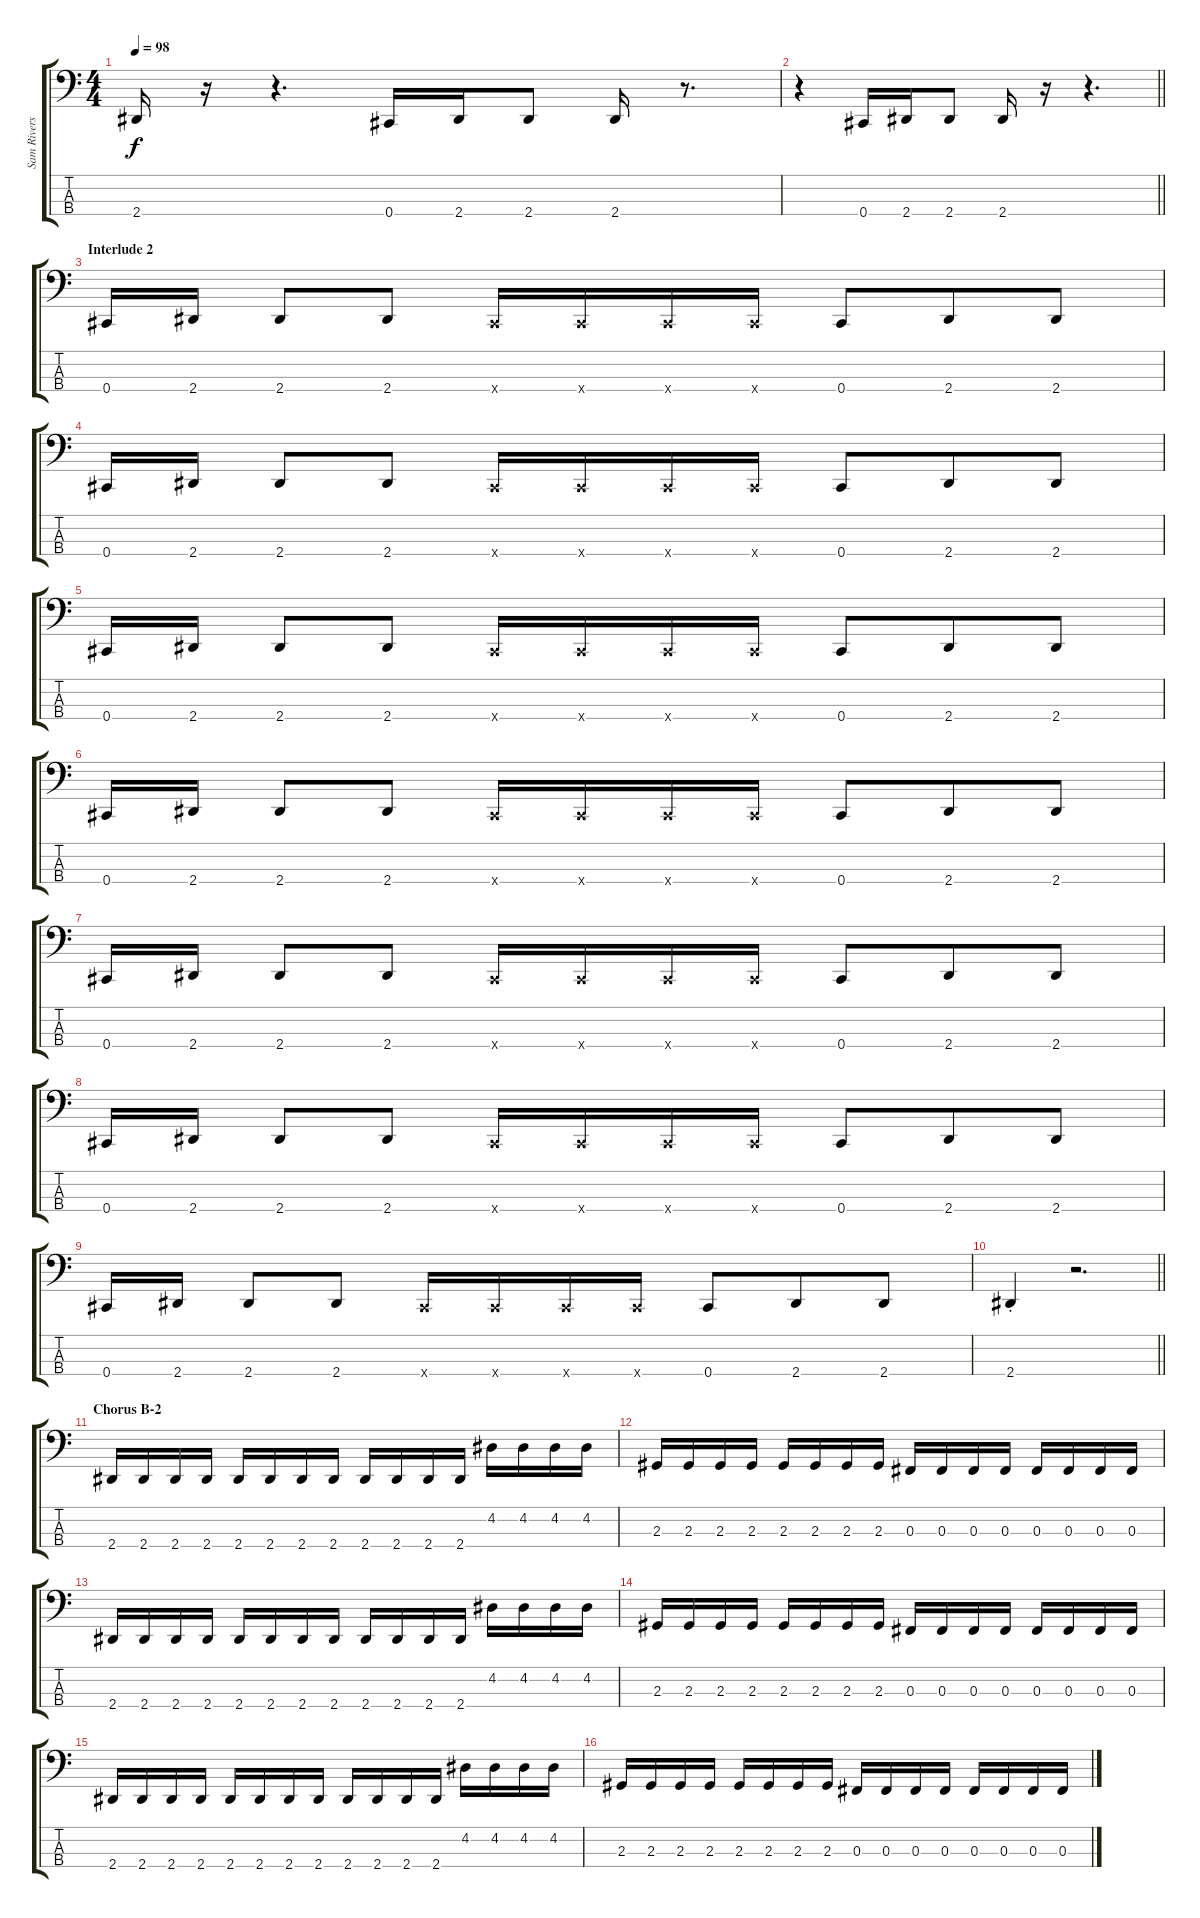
\track ("Sam Rivers (Bass)" "Sam Rivers") {instrument electricbassfinger}
\staff {score tabs}
\tuning (E2 B1 Gb1 Db1) {hide}
\ts (4 4)
\tempo 98
\clef f4
\ks c
2.4.16{dy f} r.16 r.4{d} 0.4.16 2.4.16 2.4.8 2.4.16 r.8{d} |
\barLineRight lightlight
r.4 0.4.16 2.4.16 2.4.8 2.4.16 r.16 r.4{d} |
\section ("" "Interlude 2")
0.4.16 2.4.16{beam split} 2.4.8{beam merge} 2.4.8{beam split} 0.4{x}.16 0.4{x}.16{beam merge} 0.4{x}.16 0.4{x}.16{beam split} 0.4.8{beam merge} 2.4.8 2.4.8 |
0.4.16 2.4.16{beam split} 2.4.8{beam merge} 2.4.8{beam split} 0.4{x}.16 0.4{x}.16{beam merge} 0.4{x}.16 0.4{x}.16{beam split} 0.4.8{beam merge} 2.4.8 2.4.8 |
0.4.16 2.4.16{beam split} 2.4.8{beam merge} 2.4.8{beam split} 0.4{x}.16 0.4{x}.16{beam merge} 0.4{x}.16 0.4{x}.16{beam split} 0.4.8{beam merge} 2.4.8 2.4.8 |
0.4.16 2.4.16{beam split} 2.4.8{beam merge} 2.4.8{beam split} 0.4{x}.16 0.4{x}.16{beam merge} 0.4{x}.16 0.4{x}.16{beam split} 0.4.8{beam merge} 2.4.8 2.4.8 |
0.4.16 2.4.16{beam split} 2.4.8{beam merge} 2.4.8{beam split} 0.4{x}.16 0.4{x}.16{beam merge} 0.4{x}.16 0.4{x}.16{beam split} 0.4.8{beam merge} 2.4.8 2.4.8 |
0.4.16 2.4.16{beam split} 2.4.8{beam merge} 2.4.8{beam split} 0.4{x}.16 0.4{x}.16{beam merge} 0.4{x}.16 0.4{x}.16{beam split} 0.4.8{beam merge} 2.4.8 2.4.8 |
0.4.16 2.4.16{beam split} 2.4.8{beam merge} 2.4.8{beam split} 0.4{x}.16 0.4{x}.16{beam merge} 0.4{x}.16 0.4{x}.16{beam split} 0.4.8{beam merge} 2.4.8 2.4.8 |
\barLineRight lightlight
2.4{st}.4 r.2{d} |
\section ("" "Chorus B-2")
2.4.16 2.4.16 2.4.16 2.4.16 2.4.16 2.4.16 2.4.16 2.4.16 2.4.16 2.4.16 2.4.16 2.4.16 4.2.16 4.2.16 4.2.16 4.2.16 |
2.3.16 2.3.16 2.3.16 2.3.16 2.3.16 2.3.16 2.3.16 2.3.16 0.3.16 0.3.16 0.3.16 0.3.16 0.3.16 0.3.16 0.3.16 0.3.16 |
2.4.16 2.4.16 2.4.16 2.4.16 2.4.16 2.4.16 2.4.16 2.4.16 2.4.16 2.4.16 2.4.16 2.4.16 4.2.16 4.2.16 4.2.16 4.2.16 |
2.3.16 2.3.16 2.3.16 2.3.16 2.3.16 2.3.16 2.3.16 2.3.16 0.3.16 0.3.16 0.3.16 0.3.16 0.3.16 0.3.16 0.3.16 0.3.16 |
2.4.16 2.4.16 2.4.16 2.4.16 2.4.16 2.4.16 2.4.16 2.4.16 2.4.16 2.4.16 2.4.16 2.4.16 4.2.16 4.2.16 4.2.16 4.2.16 |
2.3.16 2.3.16 2.3.16 2.3.16 2.3.16 2.3.16 2.3.16 2.3.16 0.3.16 0.3.16 0.3.16 0.3.16 0.3.16 0.3.16 0.3.16 0.3.16
